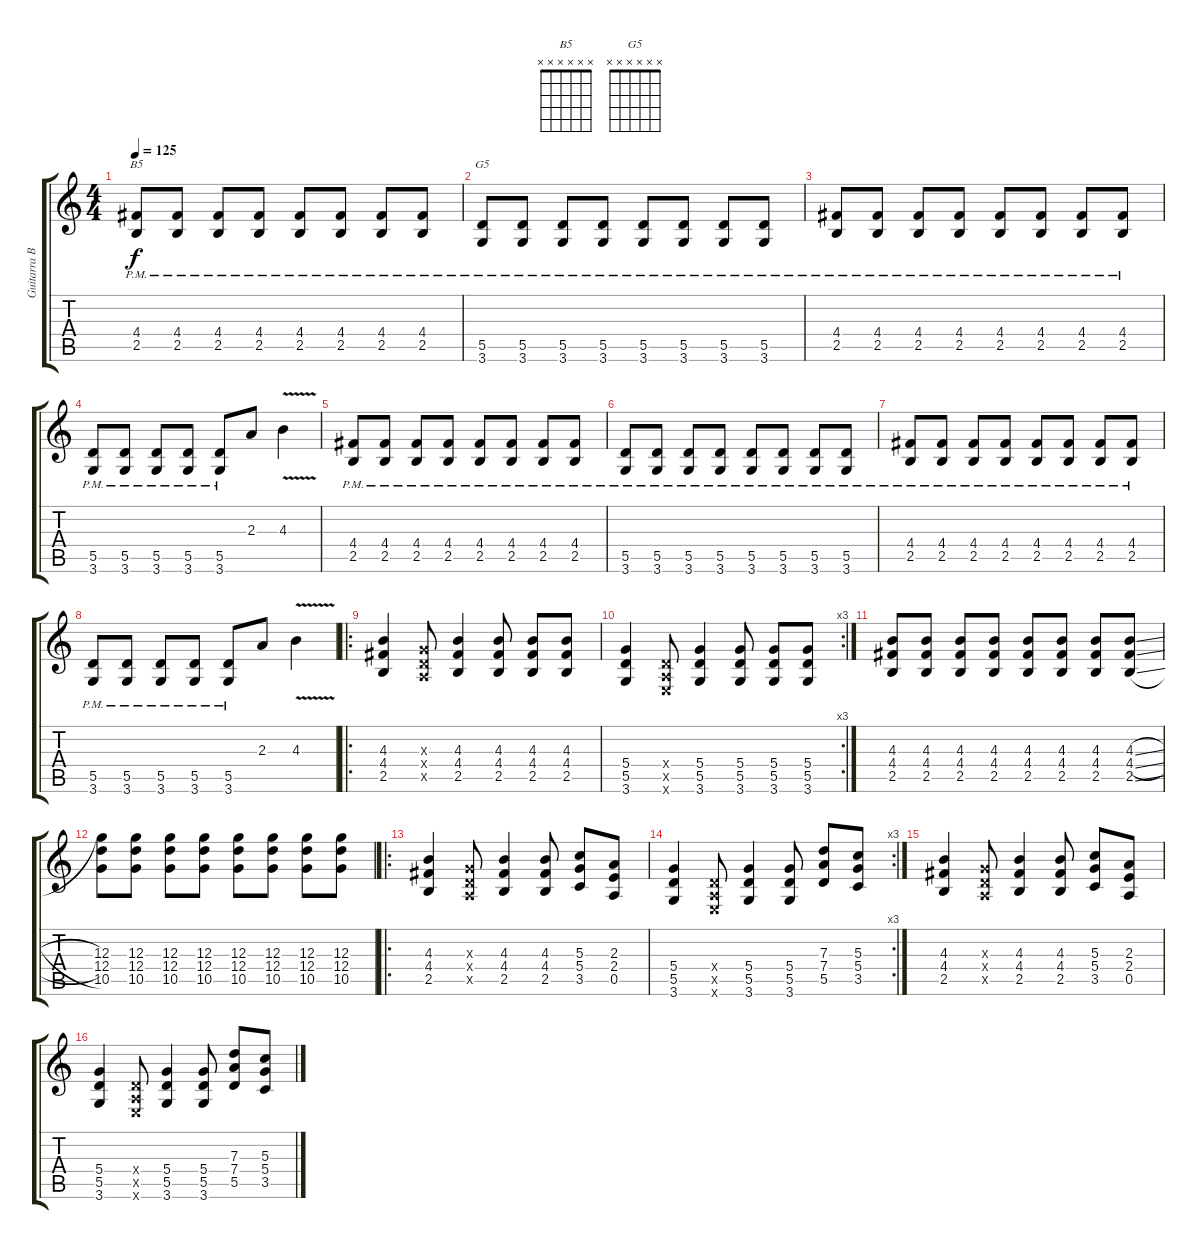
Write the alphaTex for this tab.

\track ("Guitarra Base" "Guitarra B") {instrument distortionguitar}
\staff {score tabs}
\tuning (E4 B3 G3 D3 A2 E2) {hide}
\chord ("B5" x x x x x x)
\chord ("G5" x x x x x x)
\ts (4 4)
\tempo 125
\clef g2
\ks c
(4.4{pm} 2.5{pm}).8{ch "B5" dy f} (4.4{pm} 2.5{pm}).8 (4.4{pm} 2.5{pm}).8 (4.4{pm} 2.5{pm}).8 (4.4{pm} 2.5{pm}).8 (4.4{pm} 2.5{pm}).8 (4.4{pm} 2.5{pm}).8 (4.4{pm} 2.5{pm}).8 |
(5.5{pm} 3.6{pm}).8{ch "G5"} (5.5{pm} 3.6{pm}).8 (5.5{pm} 3.6{pm}).8 (5.5{pm} 3.6{pm}).8 (5.5{pm} 3.6{pm}).8 (5.5{pm} 3.6{pm}).8 (5.5{pm} 3.6{pm}).8 (5.5{pm} 3.6{pm}).8 |
(4.4{pm} 2.5{pm}).8 (4.4{pm} 2.5{pm}).8 (4.4{pm} 2.5{pm}).8 (4.4{pm} 2.5{pm}).8 (4.4{pm} 2.5{pm}).8 (4.4{pm} 2.5{pm}).8 (4.4{pm} 2.5{pm}).8 (4.4{pm} 2.5{pm}).8 |
(5.5{pm} 3.6{pm}).8 (5.5{pm} 3.6{pm}).8 (5.5{pm} 3.6{pm}).8 (5.5{pm} 3.6{pm}).8 (5.5{pm} 3.6{pm}).8 2.3.8 4.3{v}.4 |
(4.4{pm} 2.5{pm}).8 (4.4{pm} 2.5{pm}).8 (4.4{pm} 2.5{pm}).8 (4.4{pm} 2.5{pm}).8 (4.4{pm} 2.5{pm}).8 (4.4{pm} 2.5{pm}).8 (4.4{pm} 2.5{pm}).8 (4.4{pm} 2.5{pm}).8 |
(5.5{pm} 3.6{pm}).8 (5.5{pm} 3.6{pm}).8 (5.5{pm} 3.6{pm}).8 (5.5{pm} 3.6{pm}).8 (5.5{pm} 3.6{pm}).8 (5.5{pm} 3.6{pm}).8 (5.5{pm} 3.6{pm}).8 (5.5{pm} 3.6{pm}).8 |
(4.4{pm} 2.5{pm}).8 (4.4{pm} 2.5{pm}).8 (4.4{pm} 2.5{pm}).8 (4.4{pm} 2.5{pm}).8 (4.4{pm} 2.5{pm}).8 (4.4{pm} 2.5{pm}).8 (4.4{pm} 2.5{pm}).8 (4.4{pm} 2.5{pm}).8 |
(5.5{pm} 3.6{pm}).8 (5.5{pm} 3.6{pm}).8 (5.5{pm} 3.6{pm}).8 (5.5{pm} 3.6{pm}).8 (5.5{pm} 3.6{pm}).8 2.3.8 4.3{v}.4 |
\ro
(4.3 4.4 2.5).4 (0.3{x} 0.4{x} 0.5{x}).8 (4.3 4.4 2.5).4 (4.3 4.4 2.5).8 (4.3 4.4 2.5).8 (4.3 4.4 2.5).8 |
\rc 3
(5.4 5.5 3.6).4 (0.4{x} 0.5{x} 0.6{x}).8 (5.4 5.5 3.6).4 (5.4 5.5 3.6).8 (5.4 5.5 3.6).8 (5.4 5.5 3.6).8 |
(4.3 4.4 2.5).8 (4.3 4.4 2.5).8 (4.3 4.4 2.5).8 (4.3 4.4 2.5).8 (4.3 4.4 2.5).8 (4.3 4.4 2.5).8 (4.3 4.4 2.5).8 (4.3{sl} 4.4{sl} 2.5{sl}).8 |
(12.3 12.4 10.5).8 (12.3 12.4 10.5).8 (12.3 12.4 10.5).8 (12.3 12.4 10.5).8 (12.3 12.4 10.5).8 (12.3 12.4 10.5).8 (12.3 12.4 10.5).8 (12.3 12.4 10.5).8 |
\ro
(4.3 4.4 2.5).4 (0.3{x} 0.4{x} 0.5{x}).8 (4.3 4.4 2.5).4 (4.3 4.4 2.5).8 (5.3 5.4 3.5).8 (2.3 2.4 0.5).8 |
\rc 3
(5.4 5.5 3.6).4 (0.4{x} 0.5{x} 0.6{x}).8 (5.4 5.5 3.6).4 (5.4 5.5 3.6).8 (7.3 7.4 5.5).8 (5.3 5.4 3.5).8 |
(4.3 4.4 2.5).4 (0.3{x} 0.4{x} 0.5{x}).8 (4.3 4.4 2.5).4 (4.3 4.4 2.5).8 (5.3 5.4 3.5).8 (2.3 2.4 0.5).8 |
(5.4 5.5 3.6).4 (0.4{x} 0.5{x} 0.6{x}).8 (5.4 5.5 3.6).4 (5.4 5.5 3.6).8 (7.3 7.4 5.5).8 (5.3 5.4 3.5).8
